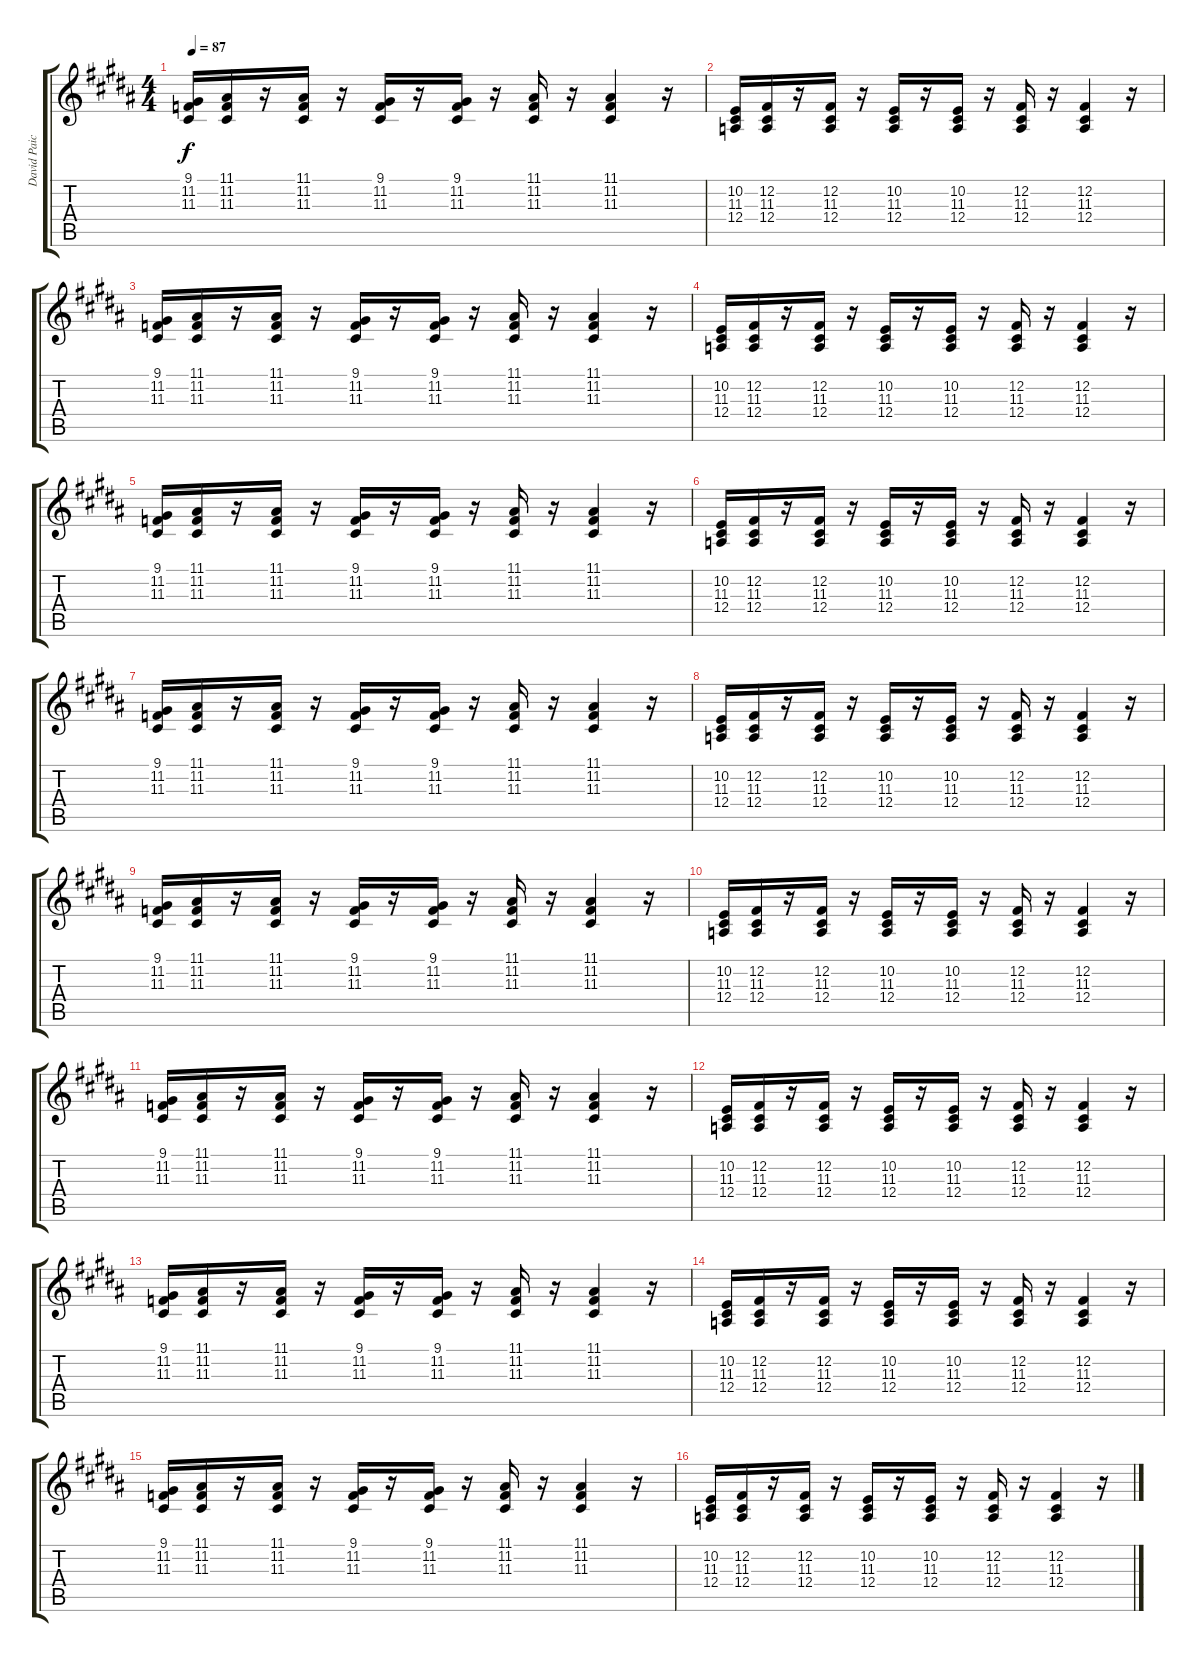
\track ("David Paich (Piano I)" "David Paic") {instrument acousticgrandpiano}
\staff {score tabs}
\tuning (B3 Gb3 D3 A2 E2 B1) {hide}
\ts (4 4)
\tempo 87
\clef g2
\ks b
(9.1 11.2 11.3).16{dy f} (11.1 11.2 11.3).16 r.16 (11.1 11.2 11.3).16 r.16 (9.1 11.2 11.3).16 r.16 (9.1 11.2 11.3).16 r.16 (11.1 11.2 11.3).16 r.16 (11.1 11.2 11.3).4 r.16 |
(10.2 11.3 12.4).16 (12.2 11.3 12.4).16 r.16 (12.2 11.3 12.4).16 r.16 (10.2 11.3 12.4).16 r.16 (10.2 11.3 12.4).16 r.16 (12.2 11.3 12.4).16 r.16 (12.2 11.3 12.4).4 r.16 |
(9.1 11.2 11.3).16 (11.1 11.2 11.3).16 r.16 (11.1 11.2 11.3).16 r.16 (9.1 11.2 11.3).16 r.16 (9.1 11.2 11.3).16 r.16 (11.1 11.2 11.3).16 r.16 (11.1 11.2 11.3).4 r.16 |
(10.2 11.3 12.4).16 (12.2 11.3 12.4).16 r.16 (12.2 11.3 12.4).16 r.16 (10.2 11.3 12.4).16 r.16 (10.2 11.3 12.4).16 r.16 (12.2 11.3 12.4).16 r.16 (12.2 11.3 12.4).4 r.16 |
(9.1 11.2 11.3).16 (11.1 11.2 11.3).16 r.16 (11.1 11.2 11.3).16 r.16 (9.1 11.2 11.3).16 r.16 (9.1 11.2 11.3).16 r.16 (11.1 11.2 11.3).16 r.16 (11.1 11.2 11.3).4 r.16 |
(10.2 11.3 12.4).16 (12.2 11.3 12.4).16 r.16 (12.2 11.3 12.4).16 r.16 (10.2 11.3 12.4).16 r.16 (10.2 11.3 12.4).16 r.16 (12.2 11.3 12.4).16 r.16 (12.2 11.3 12.4).4 r.16 |
(9.1 11.2 11.3).16 (11.1 11.2 11.3).16 r.16 (11.1 11.2 11.3).16 r.16 (9.1 11.2 11.3).16 r.16 (9.1 11.2 11.3).16 r.16 (11.1 11.2 11.3).16 r.16 (11.1 11.2 11.3).4 r.16 |
(10.2 11.3 12.4).16 (12.2 11.3 12.4).16 r.16 (12.2 11.3 12.4).16 r.16 (10.2 11.3 12.4).16 r.16 (10.2 11.3 12.4).16 r.16 (12.2 11.3 12.4).16 r.16 (12.2 11.3 12.4).4 r.16 |
(9.1 11.2 11.3).16 (11.1 11.2 11.3).16 r.16 (11.1 11.2 11.3).16 r.16 (9.1 11.2 11.3).16 r.16 (9.1 11.2 11.3).16 r.16 (11.1 11.2 11.3).16 r.16 (11.1 11.2 11.3).4 r.16 |
(10.2 11.3 12.4).16 (12.2 11.3 12.4).16 r.16 (12.2 11.3 12.4).16 r.16 (10.2 11.3 12.4).16 r.16 (10.2 11.3 12.4).16 r.16 (12.2 11.3 12.4).16 r.16 (12.2 11.3 12.4).4 r.16 |
(9.1 11.2 11.3).16 (11.1 11.2 11.3).16 r.16 (11.1 11.2 11.3).16 r.16 (9.1 11.2 11.3).16 r.16 (9.1 11.2 11.3).16 r.16 (11.1 11.2 11.3).16 r.16 (11.1 11.2 11.3).4 r.16 |
(10.2 11.3 12.4).16 (12.2 11.3 12.4).16 r.16 (12.2 11.3 12.4).16 r.16 (10.2 11.3 12.4).16 r.16 (10.2 11.3 12.4).16 r.16 (12.2 11.3 12.4).16 r.16 (12.2 11.3 12.4).4 r.16 |
(9.1 11.2 11.3).16 (11.1 11.2 11.3).16 r.16 (11.1 11.2 11.3).16 r.16 (9.1 11.2 11.3).16 r.16 (9.1 11.2 11.3).16 r.16 (11.1 11.2 11.3).16 r.16 (11.1 11.2 11.3).4 r.16 |
(10.2 11.3 12.4).16 (12.2 11.3 12.4).16 r.16 (12.2 11.3 12.4).16 r.16 (10.2 11.3 12.4).16 r.16 (10.2 11.3 12.4).16 r.16 (12.2 11.3 12.4).16 r.16 (12.2 11.3 12.4).4 r.16 |
(9.1 11.2 11.3).16 (11.1 11.2 11.3).16 r.16 (11.1 11.2 11.3).16 r.16 (9.1 11.2 11.3).16 r.16 (9.1 11.2 11.3).16 r.16 (11.1 11.2 11.3).16 r.16 (11.1 11.2 11.3).4 r.16 |
(10.2 11.3 12.4).16 (12.2 11.3 12.4).16 r.16 (12.2 11.3 12.4).16 r.16 (10.2 11.3 12.4).16 r.16 (10.2 11.3 12.4).16 r.16 (12.2 11.3 12.4).16 r.16 (12.2 11.3 12.4).4 r.16
